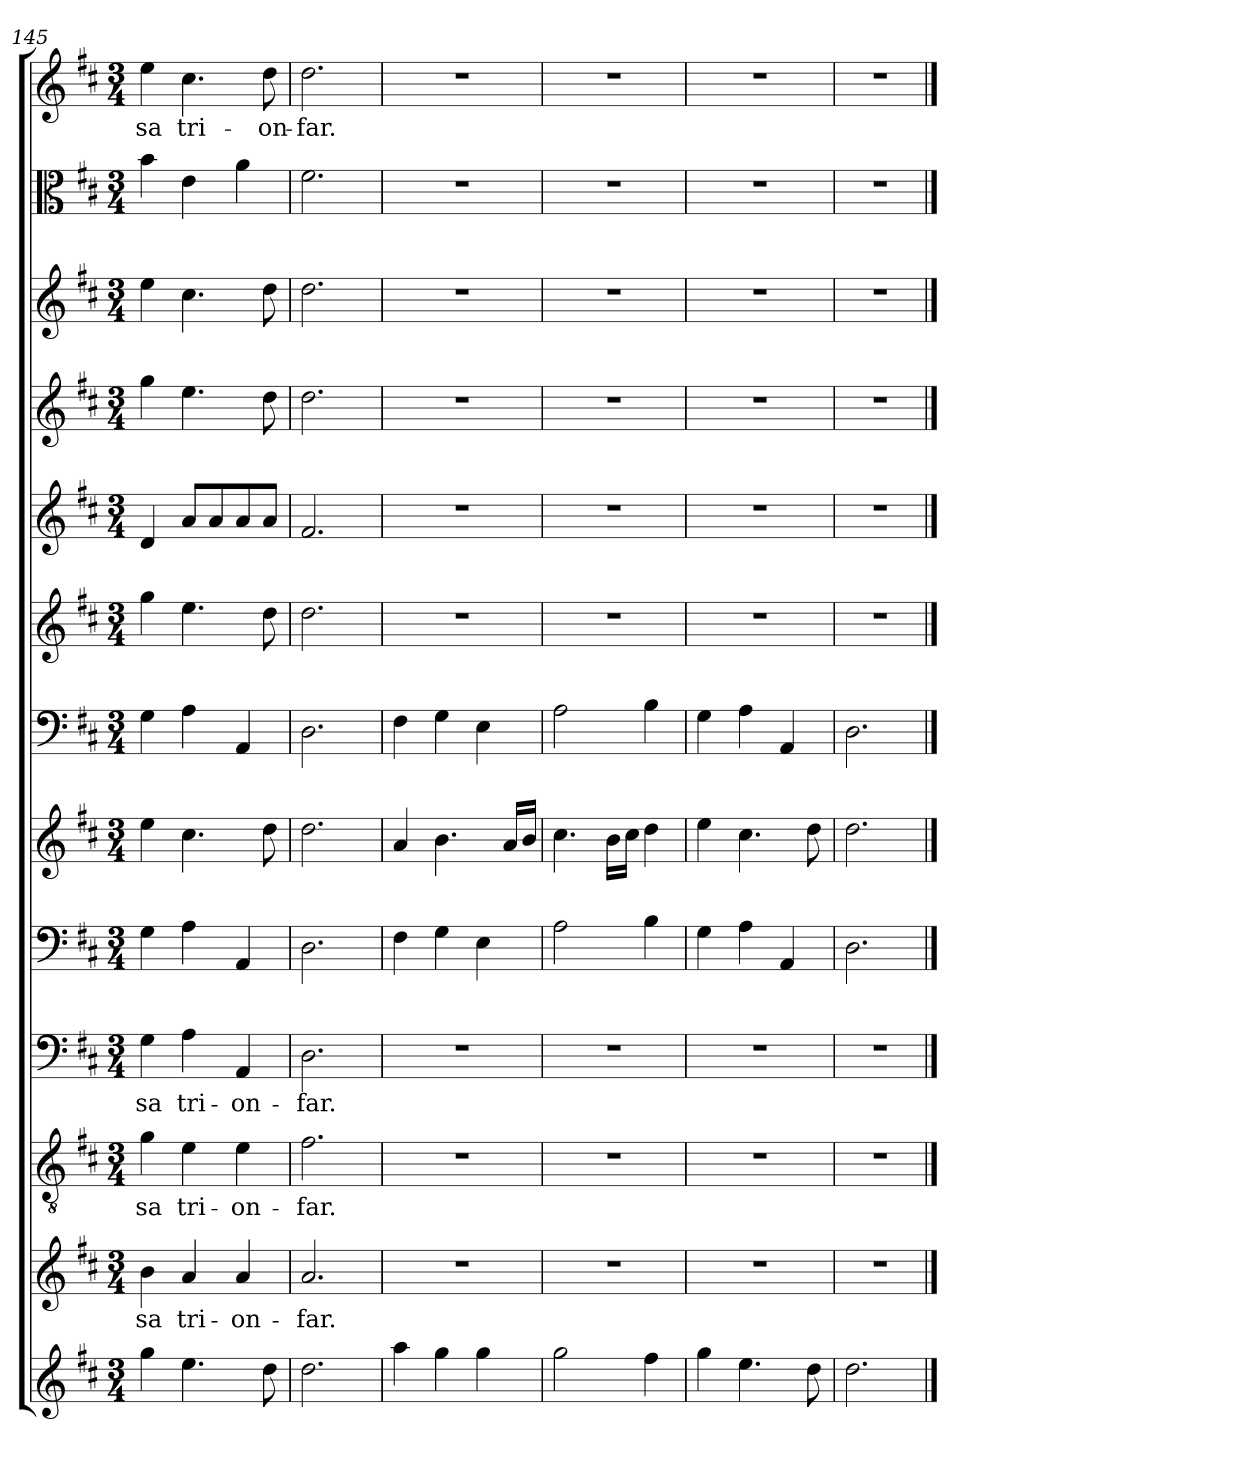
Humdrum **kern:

**kern	**kern	**text	**kern	**text	**kern	**text	**kern	**kern	**kern	**kern	**kern	**kern	**kern	**kern	**kern	**text
*part13	*part12	*part12	*part11	*part11	*part10	*part10	*part9	*part8	*part7	*part6	*part5	*part4	*part3	*part2	*part1	*part1
*staff13	*staff12	*staff12	*staff11	*staff11	*staff10	*staff10	*staff9	*staff8	*staff7	*staff6	*staff5	*staff4	*staff3	*staff2	*staff1	*staff1
*clefG2	*clefG2	*	*clefGv2	*	*clefF4	*	*clefF4	*clefG2	*clefF4	*clefG2	*clefG2	*clefG2	*clefG2	*clefC3	*clefG2	*
*k[f#c#]	*k[f#c#]	*	*k[f#c#]	*	*k[f#c#]	*	*k[f#c#]	*k[f#c#]	*k[f#c#]	*k[f#c#]	*k[f#c#]	*k[f#c#]	*k[f#c#]	*k[f#c#]	*k[f#c#]	*
*D:	*D:	*	*D:	*	*D:	*	*D:	*D:	*D:	*D:	*D:	*D:	*D:	*D:	*D:	*
*M3/4	*M3/4	*	*M3/4	*	*M3/4	*	*M3/4	*M3/4	*M3/4	*M3/4	*M3/4	*M3/4	*M3/4	*M3/4	*M3/4	*
=145	=145	=145	=145	=145	=145	=145	=145	=145	=145	=145	=145	=145	=145	=145	=145	=145
4gg\	4b\	sa	4g\	sa	4G\	sa	4G\	4ee\	4G\	4gg\	4d/	4gg\	4ee\	4b\	4ee\	sa
4.ee\	4a/	tri-	4e\	tri-	4A\	tri-	4A\	4.cc#\	4A\	4.ee\	8a/L	4.ee\	4.cc#\	4e\	4.cc#\	tri-
.	.	.	.	.	.	.	.	.	.	.	8a/	.	.	.	.	.
.	4a/	-on-	4e\	-on-	4AA/	-on-	4AA/	.	4AA/	.	8a/	.	.	4a\	.	.
8dd\	.	.	.	.	.	.	.	8dd\	.	8dd\	8a/J	8dd\	8dd\	.	8dd\	-on-
=146	=146	=146	=146	=146	=146	=146	=146	=146	=146	=146	=146	=146	=146	=146	=146	=146
2.dd\	2.a/	-far.	2.f#\	-far.	2.D\	-far.	2.D\	2.dd\	2.D\	2.dd\	2.f#/	2.dd\	2.dd\	2.f#\	2.dd\	-far.
=147	=147	=147	=147	=147	=147	=147	=147	=147	=147	=147	=147	=147	=147	=147	=147	=147
4aa\	2.r	.	2.r	.	2.r	.	4F#\	4a/	4F#\	2.r	2.r	2.r	2.r	2.r	2.r	.
4gg\	.	.	.	.	.	.	4G\	4.b\	4G\	.	.	.	.	.	.	.
4gg\	.	.	.	.	.	.	4E\	.	4E\	.	.	.	.	.	.	.
.	.	.	.	.	.	.	.	16a/LL	.	.	.	.	.	.	.	.
.	.	.	.	.	.	.	.	16b/JJ	.	.	.	.	.	.	.	.
=148	=148	=148	=148	=148	=148	=148	=148	=148	=148	=148	=148	=148	=148	=148	=148	=148
2gg\	2.r	.	2.r	.	2.r	.	2A\	4.cc#\	2A\	2.r	2.r	2.r	2.r	2.r	2.r	.
.	.	.	.	.	.	.	.	16b\LL	.	.	.	.	.	.	.	.
.	.	.	.	.	.	.	.	16cc#\JJ	.	.	.	.	.	.	.	.
4ff#\	.	.	.	.	.	.	4B\	4dd\	4B\	.	.	.	.	.	.	.
=149	=149	=149	=149	=149	=149	=149	=149	=149	=149	=149	=149	=149	=149	=149	=149	=149
4gg\	2.r	.	2.r	.	2.r	.	4G\	4ee\	4G\	2.r	2.r	2.r	2.r	2.r	2.r	.
4.ee\	.	.	.	.	.	.	4A\	4.cc#\	4A\	.	.	.	.	.	.	.
.	.	.	.	.	.	.	4AA/	.	4AA/	.	.	.	.	.	.	.
8dd\	.	.	.	.	.	.	.	8dd\	.	.	.	.	.	.	.	.
=150	=150	=150	=150	=150	=150	=150	=150	=150	=150	=150	=150	=150	=150	=150	=150	=150
2.dd\	2.r	.	2.r	.	2.r	.	2.D\	2.dd\	2.D\	2.r	2.r	2.r	2.r	2.r	2.r	.
==	==	==	==	==	==	==	==	==	==	==	==	==	==	==	==	==
*-	*-	*-	*-	*-	*-	*-	*-	*-	*-	*-	*-	*-	*-	*-	*-	*-
